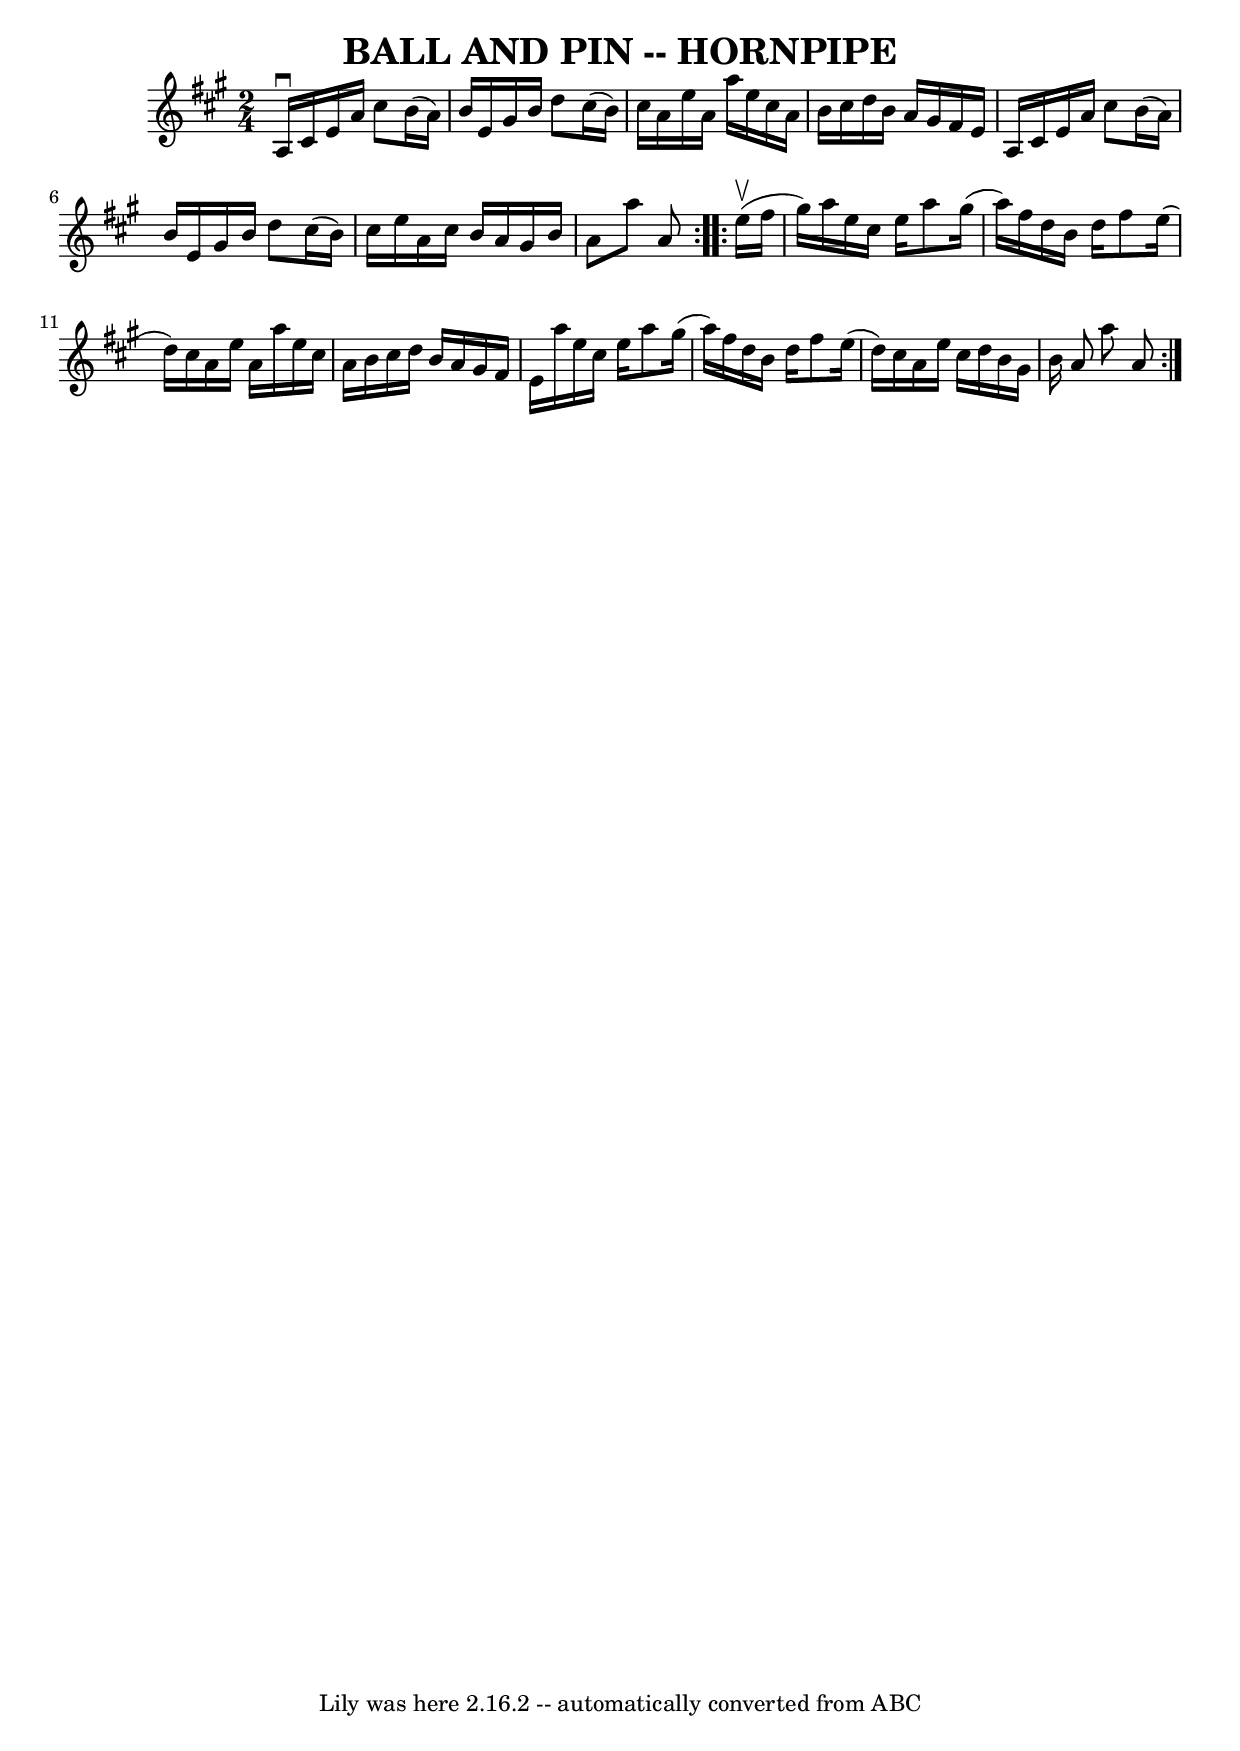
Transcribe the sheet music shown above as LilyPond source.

\version "2.7.40"
\include "Mammoth.ily"
\header {
	book = "Ryan's Mammoth Collection of Fiddle Tunes"
	crossRefNumber = "1"
	footnotes = ""
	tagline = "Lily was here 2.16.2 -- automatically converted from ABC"
	title = "BALL AND PIN -- HORNPIPE"
}
voicedefault =  {
\set Score.defaultBarType = "empty"

\repeat volta 2 {
\time 2/4 \key a \major a16^\downbow cis'16 e'16 a'16 cis''8    
b'16 (a'16)   |
 b'16 e'16 gis'16 b'16 d''8    
cis''16 (b'16)   |
 cis''16 a'16 e''16 a'16 a''16    
e''16 cis''16 a'16    |
 b'16 cis''16 d''16 b'16 a'16 
 gis'16 fis'16 e'16    |
     |
 a16 cis'16 e'16    
a'16 cis''8 b'16 (a'16)   |
 b'16 e'16 gis'16 b'16 
 d''8 cis''16 (b'16)   |
 cis''16 e''16 a'16    
cis''16 b'16 a'16 gis'16 b'16    |
 a'8 a''8 a'8    } 
    \repeat volta 2 { e''16 (^\upbow fis''16 gis''16)       
|
 a''16 e''16 cis''16 e''16 a''8 gis''16 (a''16)  
 |
 fis''16 d''16 b'16 d''16 fis''8 e''16 (d''16)  
 |
 cis''16 a'16 e''16 a'16 a''16 e''16 cis''16    
a'16    |
 b'16 cis''16 d''16 b'16 a'16 gis'16 fis'16 
 e'16    |
     |
 a''16 e''16 cis''16 e''16 a''8   
 gis''16 (a''16)   |
 fis''16 d''16 b'16 d''16 fis''8 
 e''16 (d''16)   |
 cis''16 a'16 e''16 cis''16    
d''16 b'16 gis'16 b'16    |
 a'8 a''8 a'8    }   
}

\score{
    <<

	\context Staff="default"
	{
	    \voicedefault 
	}

    >>
	\layout {
	}
	\midi {}
}
